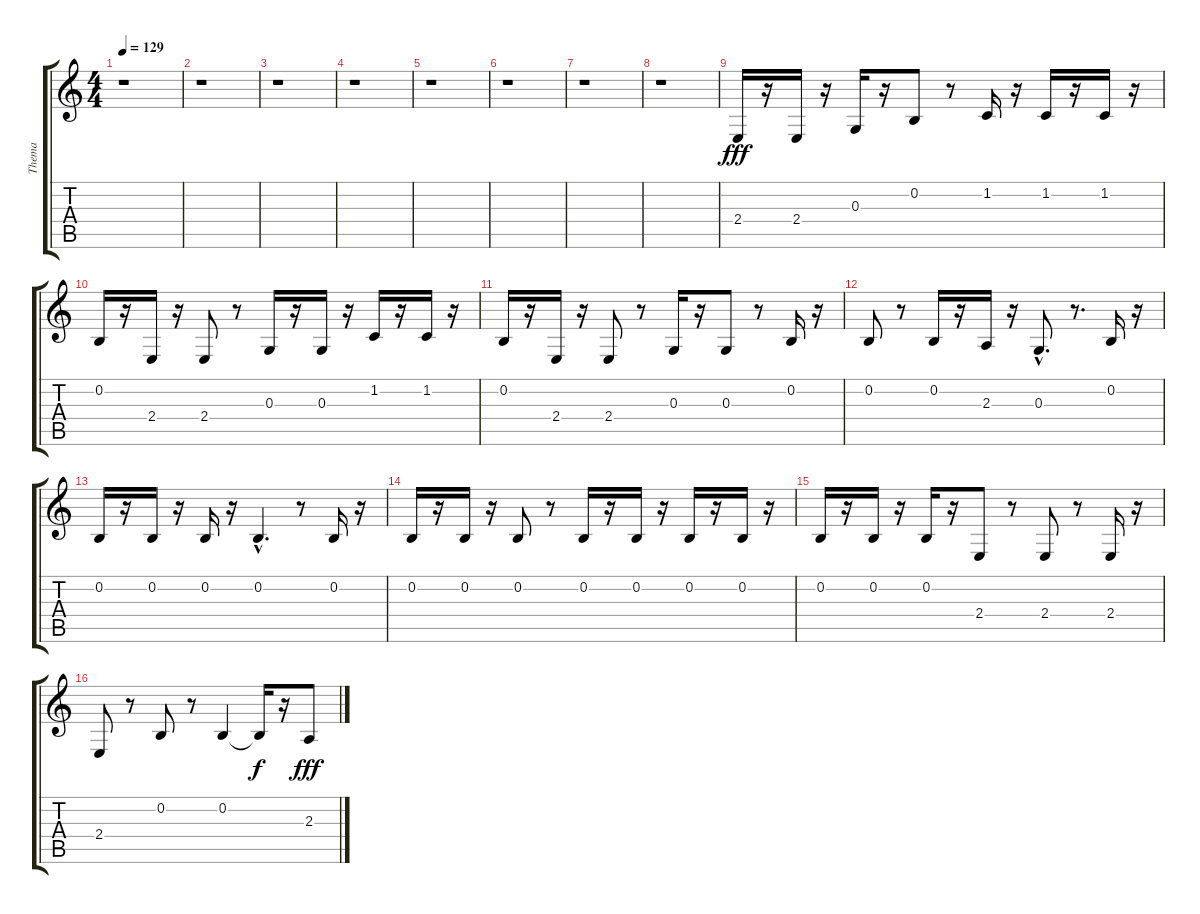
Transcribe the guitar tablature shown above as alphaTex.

\track (" Thema" " Thema") {instrument frenchhorn}
\staff {score tabs}
\tuning (E4 B3 G3 D3 A2 E2) {hide}
\ts (4 4)
\tempo 129
\clef g2
\ks c
r.1{dy fff} |
r.1 |
r.1 |
r.1 |
r.1 |
r.1 |
r.1 |
r.1 |
2.4.16 r.16 2.4.16 r.16 0.3.16 r.16 0.2.8 r.8 1.2.16 r.16 1.2.16 r.16 1.2.16 r.16 |
0.2.16 r.16 2.4.16 r.16 2.4.8 r.8 0.3.16 r.16 0.3.16 r.16 1.2.16 r.16 1.2.16 r.16 |
0.2.16 r.16 2.4.16 r.16 2.4.8 r.8 0.3.16 r.16 0.3.8 r.8 0.2.16 r.16 |
0.2.8 r.8 0.2.16 r.16 2.3.16 r.16 0.3{hac}.8{d} r.8{d} 0.2.16 r.16 |
0.2.16 r.16 0.2.16 r.16 0.2.16 r.16 0.2{hac}.4{d} r.8 0.2.16 r.16 |
0.2.16 r.16 0.2.16 r.16 0.2.8 r.8 0.2.16 r.16 0.2.16 r.16 0.2.16 r.16 0.2.16 r.16 |
0.2.16 r.16 0.2.16 r.16 0.2.16 r.16 2.4.8 r.8 2.4.8 r.8 2.4.16 r.16 |
2.4.8 r.8 0.2.8 r.8 0.2.4 0.2{t}.16{dy f} r.16 2.3.8{dy fff}
